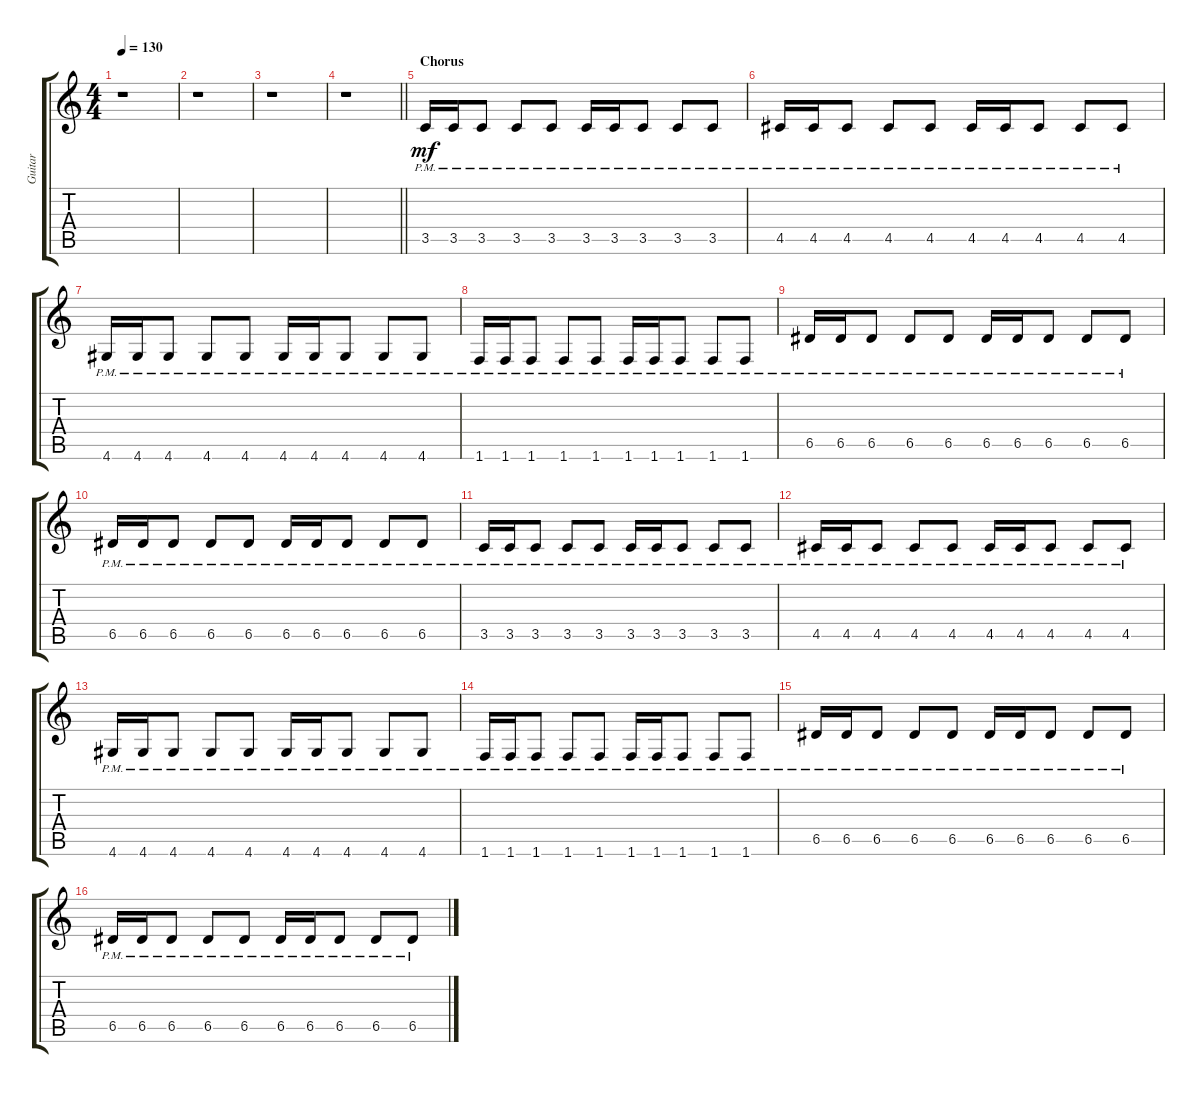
\track ("Guitar" "Guitar") {instrument electricguitarclean}
\staff {score tabs}
\tuning (E4 B3 G3 D3 A2 E2) {hide}
\ts (4 4)
\tempo 130
\clef g2
\ks c
r.1{dy mf} |
r.1 |
r.1 |
\barLineRight lightlight
r.1 |
\section ("" "Chorus")
3.5{pm}.16 3.5{pm}.16 3.5{pm}.8 3.5{pm}.8 3.5{pm}.8 3.5{pm}.16 3.5{pm}.16 3.5{pm}.8 3.5{pm}.8 3.5{pm}.8 |
4.5{pm}.16 4.5{pm}.16 4.5{pm}.8 4.5{pm}.8 4.5{pm}.8 4.5{pm}.16 4.5{pm}.16 4.5{pm}.8 4.5{pm}.8 4.5{pm}.8 |
4.6{pm}.16 4.6{pm}.16 4.6{pm}.8 4.6{pm}.8 4.6{pm}.8 4.6{pm}.16 4.6{pm}.16 4.6{pm}.8 4.6{pm}.8 4.6{pm}.8 |
1.6{pm}.16 1.6{pm}.16 1.6{pm}.8 1.6{pm}.8 1.6{pm}.8 1.6{pm}.16 1.6{pm}.16 1.6{pm}.8 1.6{pm}.8 1.6{pm}.8 |
6.5{pm}.16 6.5{pm}.16 6.5{pm}.8 6.5{pm}.8 6.5{pm}.8 6.5{pm}.16 6.5{pm}.16 6.5{pm}.8 6.5{pm}.8 6.5{pm}.8 |
6.5{pm}.16 6.5{pm}.16 6.5{pm}.8 6.5{pm}.8 6.5{pm}.8 6.5{pm}.16 6.5{pm}.16 6.5{pm}.8 6.5{pm}.8 6.5{pm}.8 |
3.5{pm}.16 3.5{pm}.16 3.5{pm}.8 3.5{pm}.8 3.5{pm}.8 3.5{pm}.16 3.5{pm}.16 3.5{pm}.8 3.5{pm}.8 3.5{pm}.8 |
4.5{pm}.16 4.5{pm}.16 4.5{pm}.8 4.5{pm}.8 4.5{pm}.8 4.5{pm}.16 4.5{pm}.16 4.5{pm}.8 4.5{pm}.8 4.5{pm}.8 |
4.6{pm}.16 4.6{pm}.16 4.6{pm}.8 4.6{pm}.8 4.6{pm}.8 4.6{pm}.16 4.6{pm}.16 4.6{pm}.8 4.6{pm}.8 4.6{pm}.8 |
1.6{pm}.16 1.6{pm}.16 1.6{pm}.8 1.6{pm}.8 1.6{pm}.8 1.6{pm}.16 1.6{pm}.16 1.6{pm}.8 1.6{pm}.8 1.6{pm}.8 |
6.5{pm}.16 6.5{pm}.16 6.5{pm}.8 6.5{pm}.8 6.5{pm}.8 6.5{pm}.16 6.5{pm}.16 6.5{pm}.8 6.5{pm}.8 6.5{pm}.8 |
6.5{pm}.16 6.5{pm}.16 6.5{pm}.8 6.5{pm}.8 6.5{pm}.8 6.5{pm}.16 6.5{pm}.16 6.5{pm}.8 6.5{pm}.8 6.5{pm}.8
